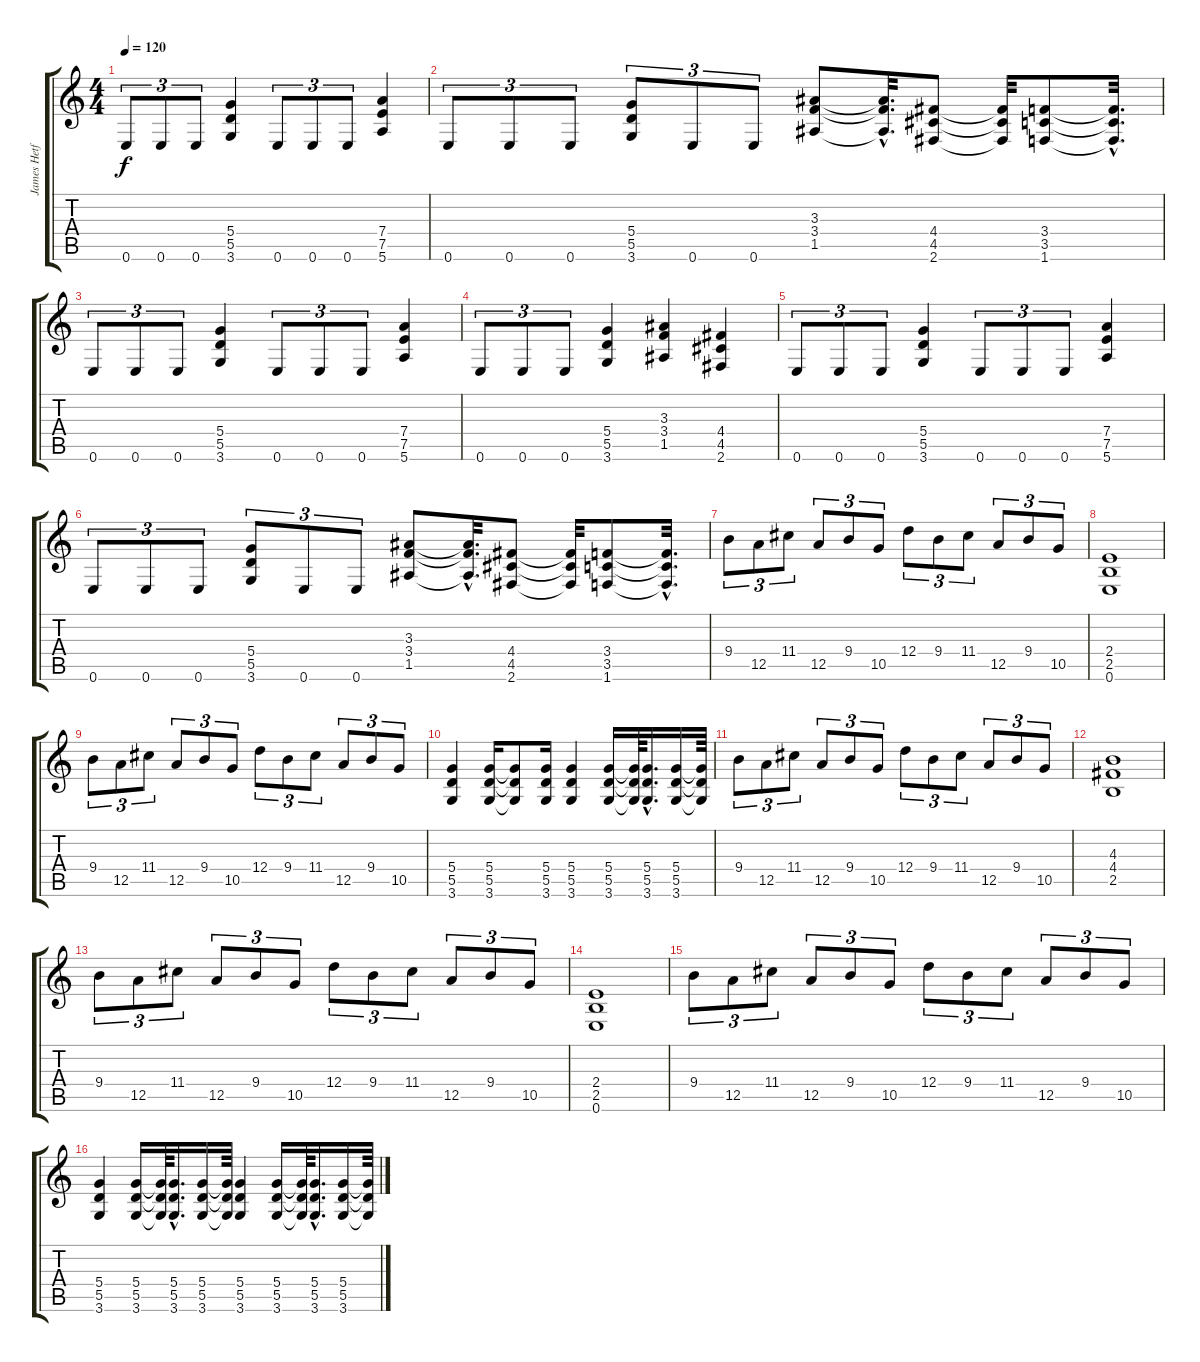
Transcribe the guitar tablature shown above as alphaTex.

\track ("James Hetfield" "James Hetf") {instrument distortionguitar}
\staff {score tabs}
\tuning (E4 B3 G3 D3 A2 E2) {hide}
\ts (4 4)
\tempo 120
\clef g2
\ks c
0.6.8{tu (3 2) dy f} 0.6.8{tu (3 2)} 0.6.8{tu (3 2)} (5.4 5.5 3.6).4 0.6.8{tu (3 2)} 0.6.8{tu (3 2)} 0.6.8{tu (3 2)} (7.4 7.5 5.6).4 |
0.6.8{tu (3 2)} 0.6.8{tu (3 2)} 0.6.8{tu (3 2)} (5.4 5.5 3.6).8{tu (3 2)} 0.6.8{tu (3 2)} 0.6.8{tu (3 2)} (3.3 3.4 1.5).8 (3.3{hac t} 3.4{hac t} 1.5{hac t}).32{d} (4.4 4.5 2.6).8 (4.4{t} 4.5{t} 2.6{t}).32 (3.4 3.5 1.6).8 (3.4{hac t} 3.5{hac t} 1.6{hac t}).32{d} |
0.6.8{tu (3 2)} 0.6.8{tu (3 2)} 0.6.8{tu (3 2)} (5.4 5.5 3.6).4 0.6.8{tu (3 2)} 0.6.8{tu (3 2)} 0.6.8{tu (3 2)} (7.4 7.5 5.6).4 |
0.6.8{tu (3 2)} 0.6.8{tu (3 2)} 0.6.8{tu (3 2)} (5.4 5.5 3.6).4 (3.3 3.4 1.5).4 (4.4 4.5 2.6).4 |
0.6.8{tu (3 2)} 0.6.8{tu (3 2)} 0.6.8{tu (3 2)} (5.4 5.5 3.6).4 0.6.8{tu (3 2)} 0.6.8{tu (3 2)} 0.6.8{tu (3 2)} (7.4 7.5 5.6).4 |
0.6.8{tu (3 2)} 0.6.8{tu (3 2)} 0.6.8{tu (3 2)} (5.4 5.5 3.6).8{tu (3 2)} 0.6.8{tu (3 2)} 0.6.8{tu (3 2)} (3.3 3.4 1.5).8 (3.3{hac t} 3.4{hac t} 1.5{hac t}).32{d} (4.4 4.5 2.6).8 (4.4{t} 4.5{t} 2.6{t}).32 (3.4 3.5 1.6).8 (3.4{hac t} 3.5{hac t} 1.6{hac t}).32{d} |
9.4.8{tu (3 2)} 12.5.8{tu (3 2)} 11.4.8{tu (3 2)} 12.5.8{tu (3 2)} 9.4.8{tu (3 2)} 10.5.8{tu (3 2)} 12.4.8{tu (3 2)} 9.4.8{tu (3 2)} 11.4.8{tu (3 2)} 12.5.8{tu (3 2)} 9.4.8{tu (3 2)} 10.5.8{tu (3 2)} |
(2.4 2.5 0.6).1 |
9.4.8{tu (3 2)} 12.5.8{tu (3 2)} 11.4.8{tu (3 2)} 12.5.8{tu (3 2)} 9.4.8{tu (3 2)} 10.5.8{tu (3 2)} 12.4.8{tu (3 2)} 9.4.8{tu (3 2)} 11.4.8{tu (3 2)} 12.5.8{tu (3 2)} 9.4.8{tu (3 2)} 10.5.8{tu (3 2)} |
(5.4 5.5 3.6).4 (5.4 5.5 3.6).16 (5.4{t} 5.5{t} 3.6{t}).8 (5.4 5.5 3.6).16 (5.4 5.5 3.6).4 (5.4 5.5 3.6).16 (5.4{t} 5.5{t} 3.6{t}).64 (5.4{hac} 5.5{hac} 3.6{hac}).16{d} (5.4 5.5 3.6).16 (5.4{t} 5.5{t} 3.6{t}).64 |
9.4.8{tu (3 2)} 12.5.8{tu (3 2)} 11.4.8{tu (3 2)} 12.5.8{tu (3 2)} 9.4.8{tu (3 2)} 10.5.8{tu (3 2)} 12.4.8{tu (3 2)} 9.4.8{tu (3 2)} 11.4.8{tu (3 2)} 12.5.8{tu (3 2)} 9.4.8{tu (3 2)} 10.5.8{tu (3 2)} |
(4.3 4.4 2.5).1 |
9.4.8{tu (3 2)} 12.5.8{tu (3 2)} 11.4.8{tu (3 2)} 12.5.8{tu (3 2)} 9.4.8{tu (3 2)} 10.5.8{tu (3 2)} 12.4.8{tu (3 2)} 9.4.8{tu (3 2)} 11.4.8{tu (3 2)} 12.5.8{tu (3 2)} 9.4.8{tu (3 2)} 10.5.8{tu (3 2)} |
(2.4 2.5 0.6).1 |
9.4.8{tu (3 2)} 12.5.8{tu (3 2)} 11.4.8{tu (3 2)} 12.5.8{tu (3 2)} 9.4.8{tu (3 2)} 10.5.8{tu (3 2)} 12.4.8{tu (3 2)} 9.4.8{tu (3 2)} 11.4.8{tu (3 2)} 12.5.8{tu (3 2)} 9.4.8{tu (3 2)} 10.5.8{tu (3 2)} |
(5.4 5.5 3.6).4 (5.4 5.5 3.6).16 (5.4{t} 5.5{t} 3.6{t}).64 (5.4{hac} 5.5{hac} 3.6{hac}).16{d} (5.4 5.5 3.6).16 (5.4{t} 5.5{t} 3.6{t}).64 (5.4 5.5 3.6).4 (5.4 5.5 3.6).16 (5.4{t} 5.5{t} 3.6{t}).64 (5.4{hac} 5.5{hac} 3.6{hac}).16{d} (5.4 5.5 3.6).16 (5.4{t} 5.5{t} 3.6{t}).64
